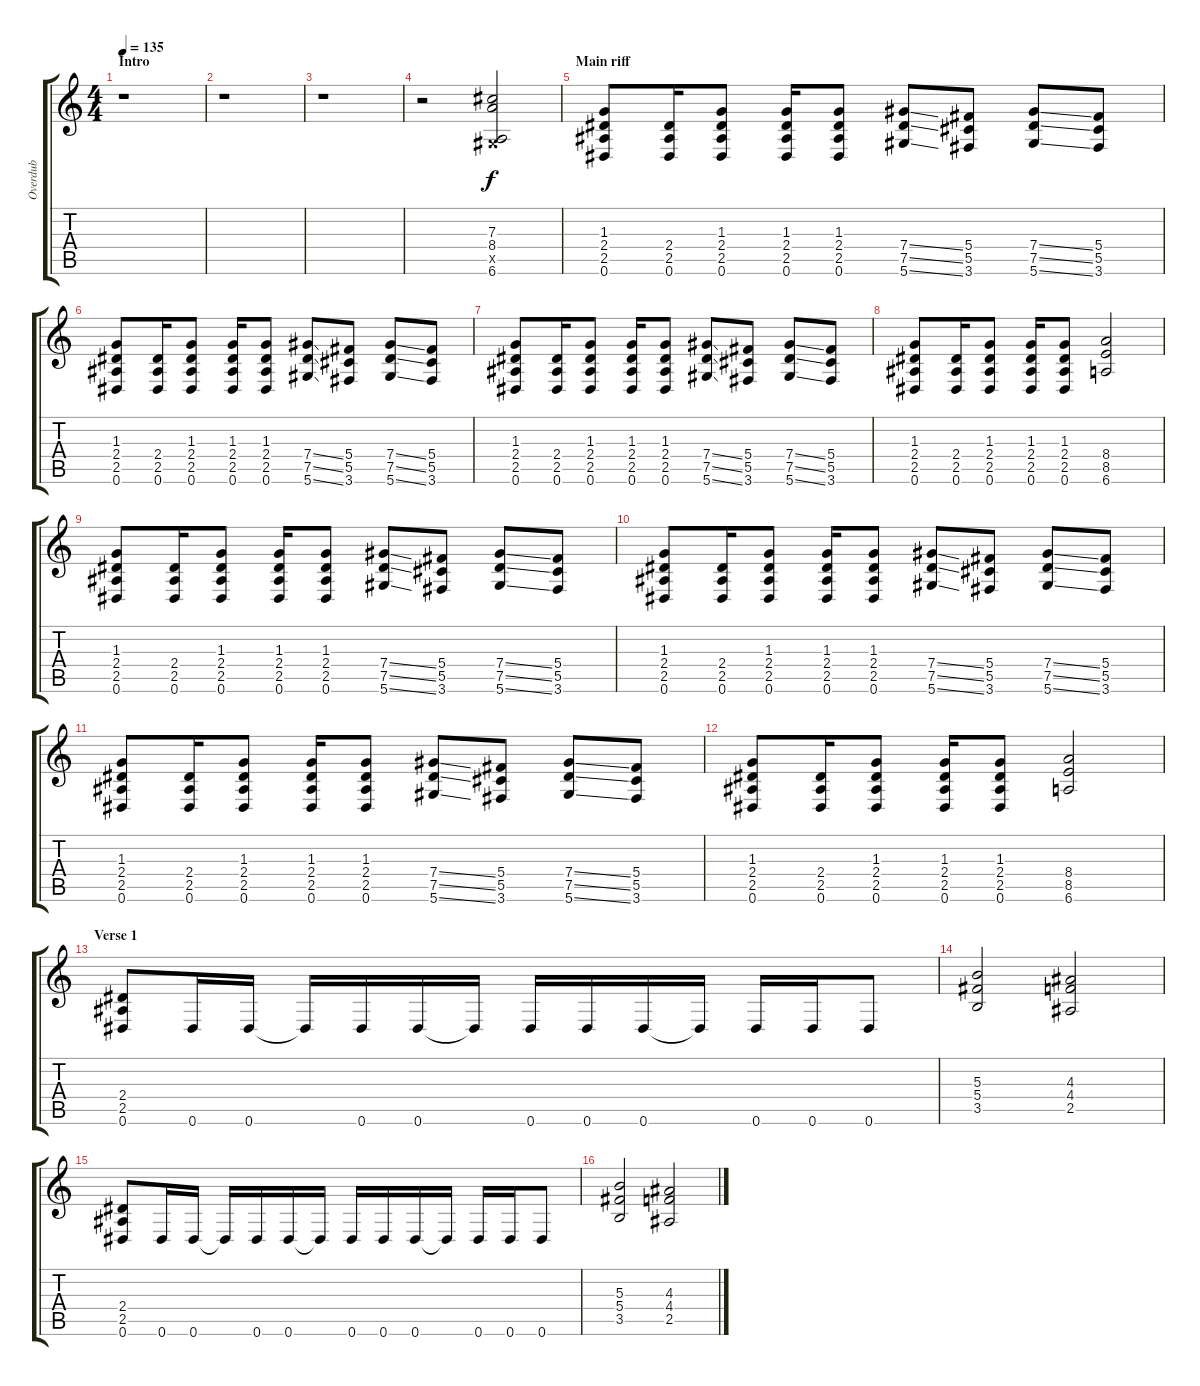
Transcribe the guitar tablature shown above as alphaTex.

\track ("Overdub" "Overdub") {instrument overdrivenguitar}
\staff {score tabs}
\tuning (Eb4 Bb3 Gb3 Db3 Ab2 Eb2) {hide}
\ts (4 4)
\section ("" "Intro")
\tempo 135
\clef g2
\ks c
r.1{dy f volume 0 instrument overdrivenguitar} |
r.1 |
r.1 |
r.2 (7.3 8.4 0.5{x} 6.6).2{volume 16} |
\section ("" "Main riff")
(1.3 2.4 2.5 0.6).8 (2.4 2.5 0.6).16 (1.3 2.4 2.5 0.6).8 (1.3 2.4 2.5 0.6).16 (1.3 2.4 2.5 0.6).8 (7.4{ss} 7.5{ss} 5.6{ss}).8 (5.4 5.5 3.6).8 (7.4{ss} 7.5{ss} 5.6{ss}).8 (5.4 5.5 3.6).8 |
(1.3 2.4 2.5 0.6).8 (2.4 2.5 0.6).16 (1.3 2.4 2.5 0.6).8 (1.3 2.4 2.5 0.6).16 (1.3 2.4 2.5 0.6).8 (7.4{ss} 7.5{ss} 5.6{ss}).8 (5.4 5.5 3.6).8 (7.4{ss} 7.5{ss} 5.6{ss}).8 (5.4 5.5 3.6).8 |
(1.3 2.4 2.5 0.6).8 (2.4 2.5 0.6).16 (1.3 2.4 2.5 0.6).8 (1.3 2.4 2.5 0.6).16 (1.3 2.4 2.5 0.6).8 (7.4{ss} 7.5{ss} 5.6{ss}).8 (5.4 5.5 3.6).8 (7.4{ss} 7.5{ss} 5.6{ss}).8 (5.4 5.5 3.6).8 |
(1.3 2.4 2.5 0.6).8 (2.4 2.5 0.6).16 (1.3 2.4 2.5 0.6).8 (1.3 2.4 2.5 0.6).16 (1.3 2.4 2.5 0.6).8 (8.4 8.5 6.6).2 |
(1.3 2.4 2.5 0.6).8 (2.4 2.5 0.6).16 (1.3 2.4 2.5 0.6).8 (1.3 2.4 2.5 0.6).16 (1.3 2.4 2.5 0.6).8 (7.4{ss} 7.5{ss} 5.6{ss}).8 (5.4 5.5 3.6).8 (7.4{ss} 7.5{ss} 5.6{ss}).8 (5.4 5.5 3.6).8 |
(1.3 2.4 2.5 0.6).8 (2.4 2.5 0.6).16 (1.3 2.4 2.5 0.6).8 (1.3 2.4 2.5 0.6).16 (1.3 2.4 2.5 0.6).8 (7.4{ss} 7.5{ss} 5.6{ss}).8 (5.4 5.5 3.6).8 (7.4{ss} 7.5{ss} 5.6{ss}).8 (5.4 5.5 3.6).8 |
(1.3 2.4 2.5 0.6).8 (2.4 2.5 0.6).16 (1.3 2.4 2.5 0.6).8 (1.3 2.4 2.5 0.6).16 (1.3 2.4 2.5 0.6).8 (7.4{ss} 7.5{ss} 5.6{ss}).8 (5.4 5.5 3.6).8 (7.4{ss} 7.5{ss} 5.6{ss}).8 (5.4 5.5 3.6).8 |
(1.3 2.4 2.5 0.6).8 (2.4 2.5 0.6).16 (1.3 2.4 2.5 0.6).8 (1.3 2.4 2.5 0.6).16 (1.3 2.4 2.5 0.6).8 (8.4 8.5 6.6).2 |
\section ("" "Verse 1")
(2.4 2.5 0.6).8 0.6.16 0.6.16 0.6{t}.16 0.6.16 0.6.16 0.6{t}.16 0.6.16 0.6.16 0.6.16 0.6{t}.16 0.6.16 0.6.16 0.6.8 |
(5.3 5.4 3.5).2 (4.3 4.4 2.5).2 |
(2.4 2.5 0.6).8 0.6.16 0.6.16 0.6{t}.16 0.6.16 0.6.16 0.6{t}.16 0.6.16 0.6.16 0.6.16 0.6{t}.16 0.6.16 0.6.16 0.6.8 |
(5.3 5.4 3.5).2 (4.3 4.4 2.5).2
